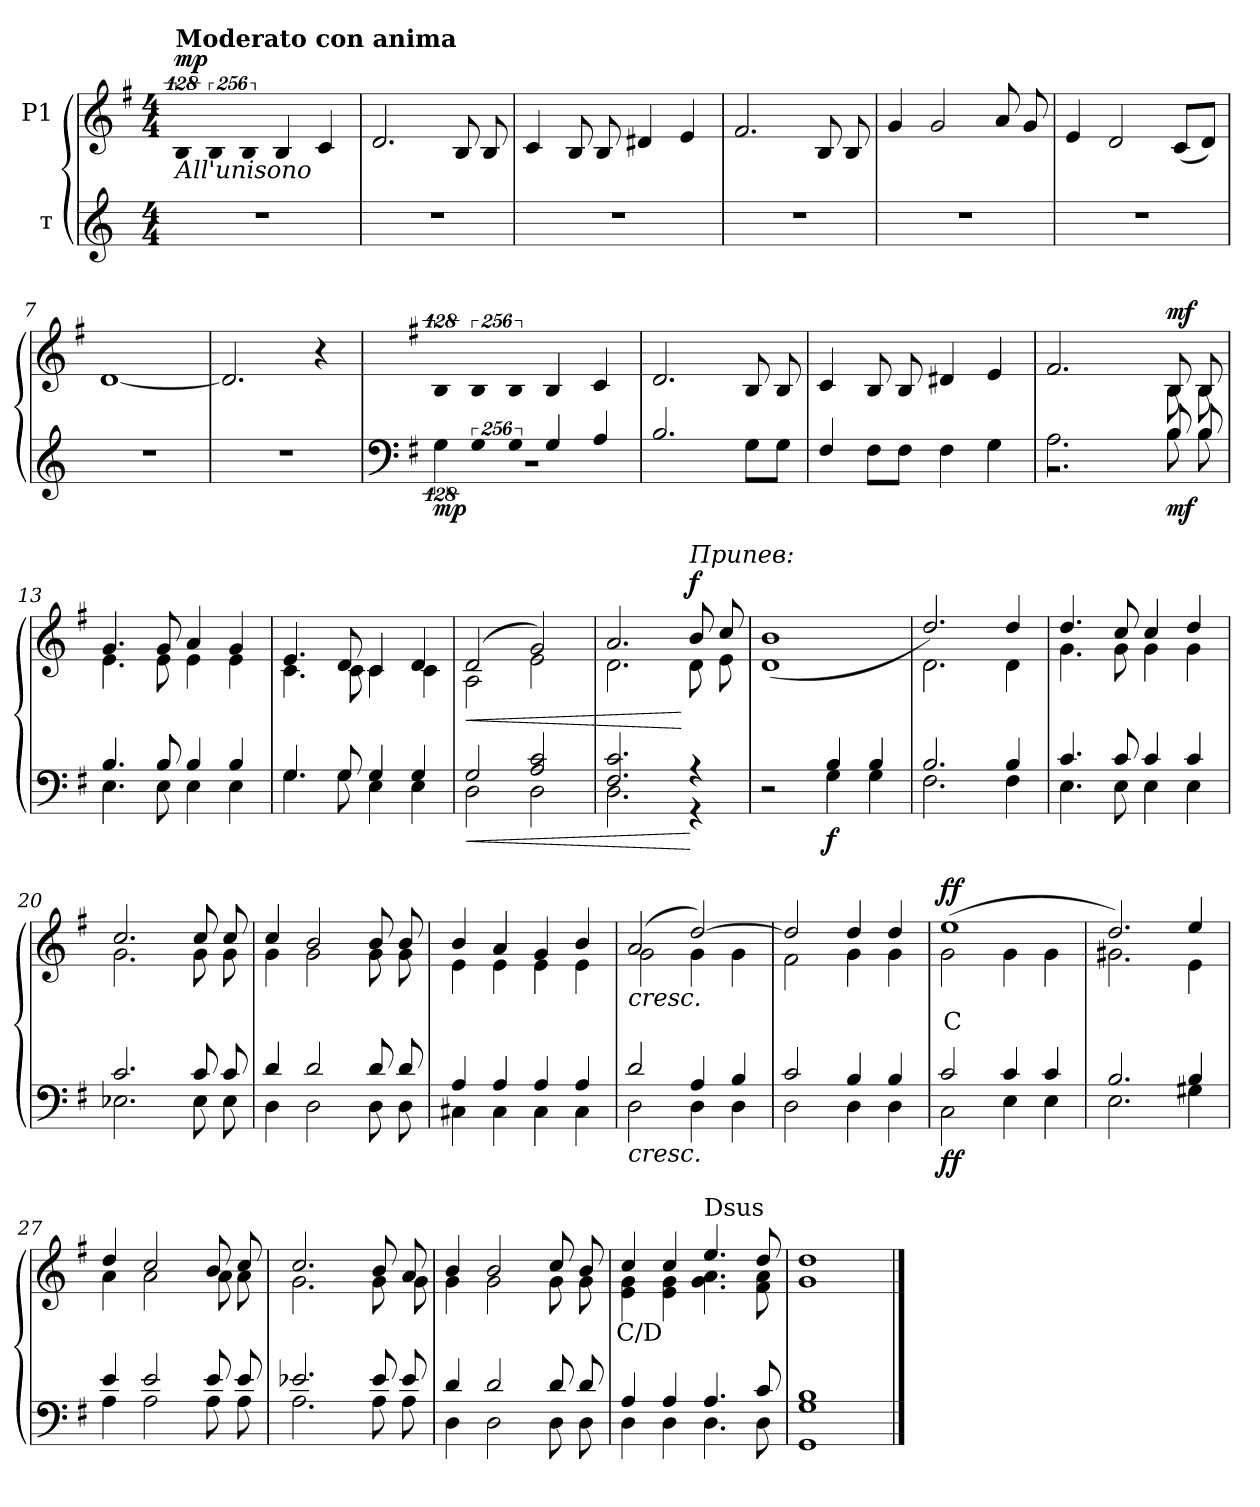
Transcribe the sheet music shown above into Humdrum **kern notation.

**kern	**dynam	**kern	**text	**dynam
*part2	*part2	*part1	*part1	*part1
*staff2	*staff2	*staff1	*staff1	*staff1
*I"т	*	*I"P1	*	*
!!LO:PB:g=z
*clefG2	*	*clefG2	*	*
*k[]	*	*k[f#]	*	*
*C:	*	*G:	*	*
*M4/4	*	*M4/4	*	*
*MM100	*	*MM100	*	*
=1	=1	=1	=1	=1
!	!	!LO:TX:b:i:t=All'unisono	!	!
!	!	!LO:TX:a:B:t=Moderato соn аnimа	!	!
!	!	!LO:N:vis=4	!	!
1r	.	512%85Bi/	.	mp
!	!	!LO:N:vis=4	!	!
.	.	1024%171Bi/	.	.
!	!	!LO:N:vis=4	!	!
.	.	1024%171Bi/	.	.
.	.	4Bi/	.	.
.	.	4ci/	.	.
=2	=2	=2	=2	=2
1r	.	2.di/	.	.
.	.	8Bi/	.	.
.	.	8Bi/	.	.
=3	=3	=3	=3	=3
1r	.	4ci/	.	.
.	.	8Bi/	.	.
.	.	8Bi/	.	.
.	.	4d#Xi/	.	.
.	.	4ei/	.	.
!!LO:LB:g=z
=4	=4	=4	=4	=4
1r	.	2.f#i/	.	.
.	.	8Bi/	.	.
.	.	8Bi/	.	.
=5	=5	=5	=5	=5
1r	.	4gi/	.	.
.	.	2gi/	.	.
.	.	8ai/	.	.
.	.	8gi/	.	.
=6	=6	=6	=6	=6
1r	.	4ei/	.	.
.	.	2di/	.	.
.	.	(8ci/L	.	.
.	.	8di/J)	.	.
=7	=7	=7	=7	=7
1r	.	[<1di	.	.
=8	=8	=8	=8	=8
1r	.	2.di/]	.	.
.	.	4r	.	.
!!LO:LB:g=z
=9	=9	=9	=9	=9
*clefF4	*	*	*	*
*k[f#]	*	*	*	*
*G:	*	*	*	*
!LO:N:vis=4	!	!LO:N:vis=4	!	!
*^	*	*	*	*
512%85Gi\	1r	mp	512%85Bi/	.	.
!LO:N:vis=4	!	!	!LO:N:vis=4	!	!
1024%171Gi/	.	.	1024%171Bi/	.	.
!LO:N:vis=4	!	!	!LO:N:vis=4	!	!
1024%171Gi/	.	.	1024%171Bi/	.	.
4Gi/	.	.	4Bi/	.	.
4Ai/	.	.	4ci/	.	.
*v	*v	*	*	*	*
=10	=10	=10	=10	=10
2.Bi/	.	2.di/	.	.
8Gi\L	.	8Bi/	.	.
8Gi\J	.	8Bi/	.	.
=11	=11	=11	=11	=11
4F#i/	.	4ci/	.	.
8F#i\L	.	8Bi/	.	.
8F#i\J	.	8Bi/	.	.
4F#i\	.	4d#Xi/	.	.
4Gi\	.	4ei/	.	.
!!LO:LB:g=z
=12	=12	=12	=12	=12
*^	*	*^	*	*
2.Ai\	2.r	.	2.f#i/	2ryy	.	.
.	.	.	.	4ryy	.	.
8Bi/	8Bi\	mf	8Bi/	8Bi\	.	mf
8Bi/	8Bi\	.	8Bi/	8Bi\	.	.
=13	=13	=13	=13	=13	=13	=13
4.Bi/	4.Ei\	.	4.gi/	4.ei\	.	.
8Bi/	8Ei\	.	8gi/	8ei\	.	.
4Bi/	4Ei\	.	4ai/	4ei\	.	.
4Bi/	4Ei\	.	4gi/	4ei\	.	.
=14	=14	=14	=14	=14	=14	=14
4.Gi/	4.Gi\	.	4.ei/	4.ci\	.	.
8Gi/	8Gi\	.	8di/	8ci\	.	.
4Gi/	4Ei\	.	4ci/	4ci\	.	.
4Gi/	4Ei\	.	4di/	4ci\	.	.
=15	=15	=15	=15	=15	=15	=15
!	!	!LO:HP:b	!	!	!	!LO:HP:b
2Gi/	2Di\	<	(2di/	2Ai\	.	<
2Ai/ 2ci	2Di\	.	2gi/)	2ei\	.	.
=16	=16	=16	=16	=16	=16	=16
2.F#i/ 2.ci	2.Di\	.	2.ai/	2.di\	.	.
!	!	!	!LO:TX:a:i:t=Припев&colon;	!	!	!
4r	4r	[	8bi/	8di\	.	[ f
.	.	.	8cci/	8ei\	.	.
*	*	*	*v	*v	*	*
!!LO:LB:g=z
=17	=17	=17	=17	=17	=17
2r	2ryy	.	(1di 1bi	.	.
4Bi/	4Gi\	f	.	.	.
4Bi/	4Gi\	.	.	.	.
=18	=18	=18	=18	=18	=18
*	*	*	*^	*	*
2.Bi/	2.F#i\	.	2.ddi/)	2.di\	.	.
4Bi/	4F#i\	.	4ddi/	4di\	.	.
=19	=19	=19	=19	=19	=19	=19
4.ci/	4.Ei\	.	4.ddi/	4.gi\	.	.
8ci/	8Ei\	.	8cci/	8gi\	.	.
4ci/	4Ei\	.	4cci/	4gi\	.	.
4ci/	4Ei\	.	4ddi/	4gi\	.	.
=20	=20	=20	=20	=20	=20	=20
2.ci/	2.E-Xi\	.	2.cci/	2.gi\	.	.
8ci/	8E-i\	.	8cci/	8gi\	.	.
8ci/	8E-i\	.	8cci/	8gi\	.	.
!!LO:PB:g=z	!!
=21	=21	=21	=21	=21	=21	=21
4di/	4Di\	.	4cci/	4gi\	.	.
2di/	2Di\	.	2bi/	2gi\	.	.
8di/	8Di\	.	8bi/	8gi\	.	.
8di/	8Di\	.	8bi/	8gi\	.	.
=22	=22	=22	=22	=22	=22	=22
4Ai/	4C#Xi\	.	4bi/	4ei\	.	.
4Ai/	4C#i\	.	4ai/	4ei\	.	.
4Ai/	4C#i\	.	4gi/	4ei\	.	.
4Ai/	4C#i\	.	4bi/	4ei\	.	.
=23	=23	=23	=23	=23	=23	=23
!	!	!LO:HP:b	!	!	!	!LO:HP:b
2di/	2Di\	<	(2ai/	2gi\	.	<
4Ai/	4Di\	.	[>2ddi/)	4gi\	.	.
4Bi/	4Di\	.	.	4gi\	.	.
=24	=24	=24	=24	=24	=24	=24
2ci/	2Di\	.	2ddi/]	2f#i\	.	.
4Bi/	4Di\	.	4ddi/	4gi\	.	.
4Bi/	4Di\	.	4ddi/	4gi\	.	.
!!LO:LB:g=z	!!
=25	=25	=25	=25	=25	=25	=25
!	!	!	!	!	!LO:LY:b:color=#000000	!
2ci/	2Ci\	ff	(1eei	2gi\	C	ff
4ci/	4Ei\	.	.	4gi\	.	.
4ci/	4Ei\	.	.	4gi\	.	.
*v	*v	*	*	*	*	*
*	*	*v	*v	*	*
.	[	.	.	[
=26	=26	=26	=26	=26
*^	*	*^	*	*
2.Bi/	2.Ei\	.	2.ddi/)	2.g#Xi\	.	.
4Bi/	4G#Xi\	.	4eei/	4ei\	.	.
=27	=27	=27	=27	=27	=27	=27
4ei/	4Ai\	.	4ddi/	4ai\	.	.
2ei/	2Ai\	.	2cci/	2ai\	.	.
8ei/	8Ai\	.	8bi/	8ai\	.	.
8ei/	8Ai\	.	8cci/	8ai\	.	.
=28	=28	=28	=28	=28	=28	=28
2.e-Xi/	2.Ai\	.	2.cci/	2.gi\	.	.
8e-i/	8Ai\	.	8bi/	8gi\	.	.
8e-i/	8Ai\	.	8ai/	8gi\	.	.
!!LO:LB:g=z	!!
=29	=29	=29	=29	=29	=29	=29
4di/	4Di\	.	4bi/	4gi\	.	.
2di/	2Di\	.	2bi/	2gi\	.	.
8di/	8Di\	.	8cci/	8gi\	.	.
8di/	8Di\	.	8bi/	8gi\	.	.
=30	=30	=30	=30	=30	=30	=30
!	!	!	!	!	!LO:LY:a:color=#000000	!
4Ai/	4Di\	.	4cci/	4ei\ 4gi	C/D	.
4Ai/	4Di\	.	4cci/	4ei\ 4gi	.	.
!	!	!	!LO:TX:a:t=Dsus	!	!	!
4.Ai/	4.Di\	.	4.eei/	4.gi\ 4.ai	.	.
8ci/	8Di\	.	8ddi/	8f#i\ 8ai	.	.
*v	*v	*	*	*	*	*
*	*	*v	*v	*	*
=31	=31	=31	=31	=31
1GGi 1Gi 1Bi	.	1gi 1ddi	.	.
==	==	==	==	==
*-	*-	*-	*-	*-
